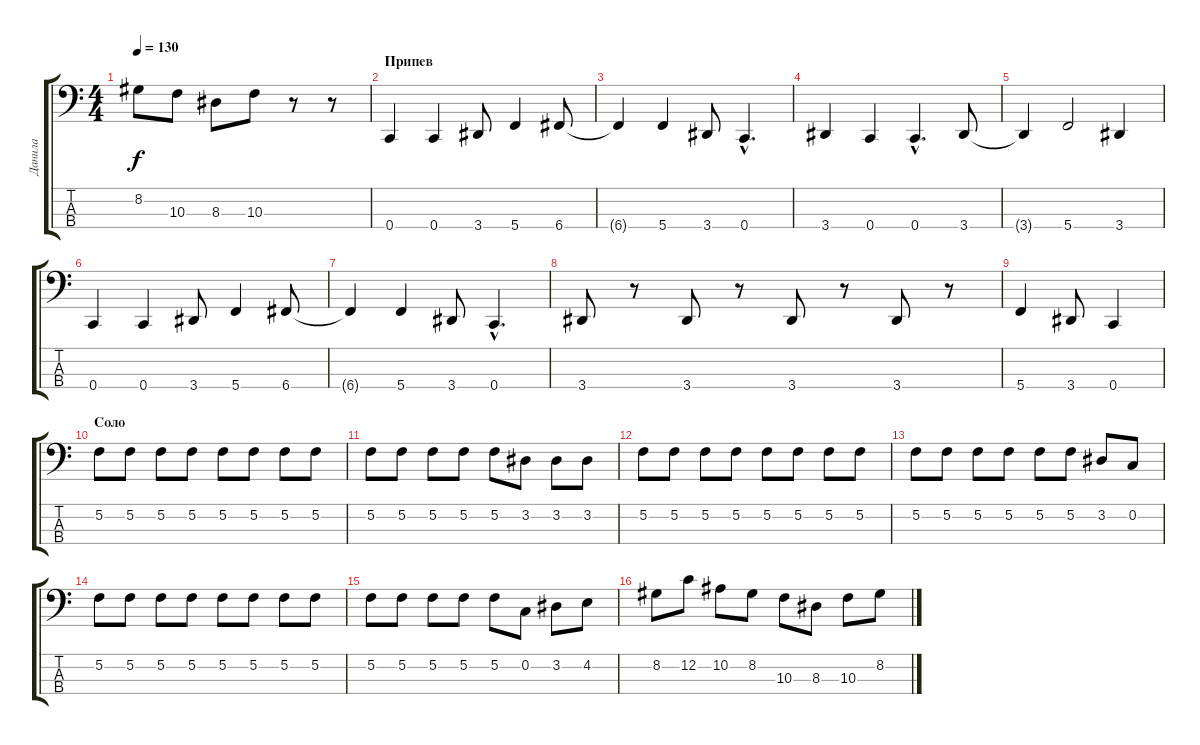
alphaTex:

\track ("Данила" "Данила") {instrument electricbassfinger}
\staff {score tabs}
\tuning (F2 C2 G1 C1) {hide}
\ts (4 4)
\tempo 130
\clef f4
\ks c
8.2.8{dy f} 10.3.8 8.3.8 10.3.8 r.8 r.8 |
\section ("" "Припев")
0.4.4 0.4.4 3.4.8 5.4.4 6.4.8 |
6.4{t}.4 5.4.4 3.4.8 0.4{hac}.4{d} |
3.4.4 0.4.4 0.4{hac}.4{d} 3.4.8 |
3.4{t}.4 5.4.2 3.4.4 |
0.4.4 0.4.4 3.4.8 5.4.4 6.4.8 |
6.4{t}.4 5.4.4 3.4.8 0.4{hac}.4{d} |
3.4.8 r.8 3.4.8 r.8 3.4.8 r.8 3.4.8 r.8 |
5.4.4 3.4.8 0.4.4 |
\section ("" "Соло")
5.2.8 5.2.8 5.2.8 5.2.8 5.2.8 5.2.8 5.2.8 5.2.8 |
5.2.8 5.2.8 5.2.8 5.2.8 5.2.8 3.2.8 3.2.8 3.2.8 |
5.2.8 5.2.8 5.2.8 5.2.8 5.2.8 5.2.8 5.2.8 5.2.8 |
5.2.8 5.2.8 5.2.8 5.2.8 5.2.8 5.2.8 3.2.8 0.2.8 |
5.2.8 5.2.8 5.2.8 5.2.8 5.2.8 5.2.8 5.2.8 5.2.8 |
5.2.8 5.2.8 5.2.8 5.2.8 5.2.8 0.2.8 3.2.8 4.2.8 |
8.2.8 12.2.8 10.2.8 8.2.8 10.3.8 8.3.8 10.3.8 8.2.8
